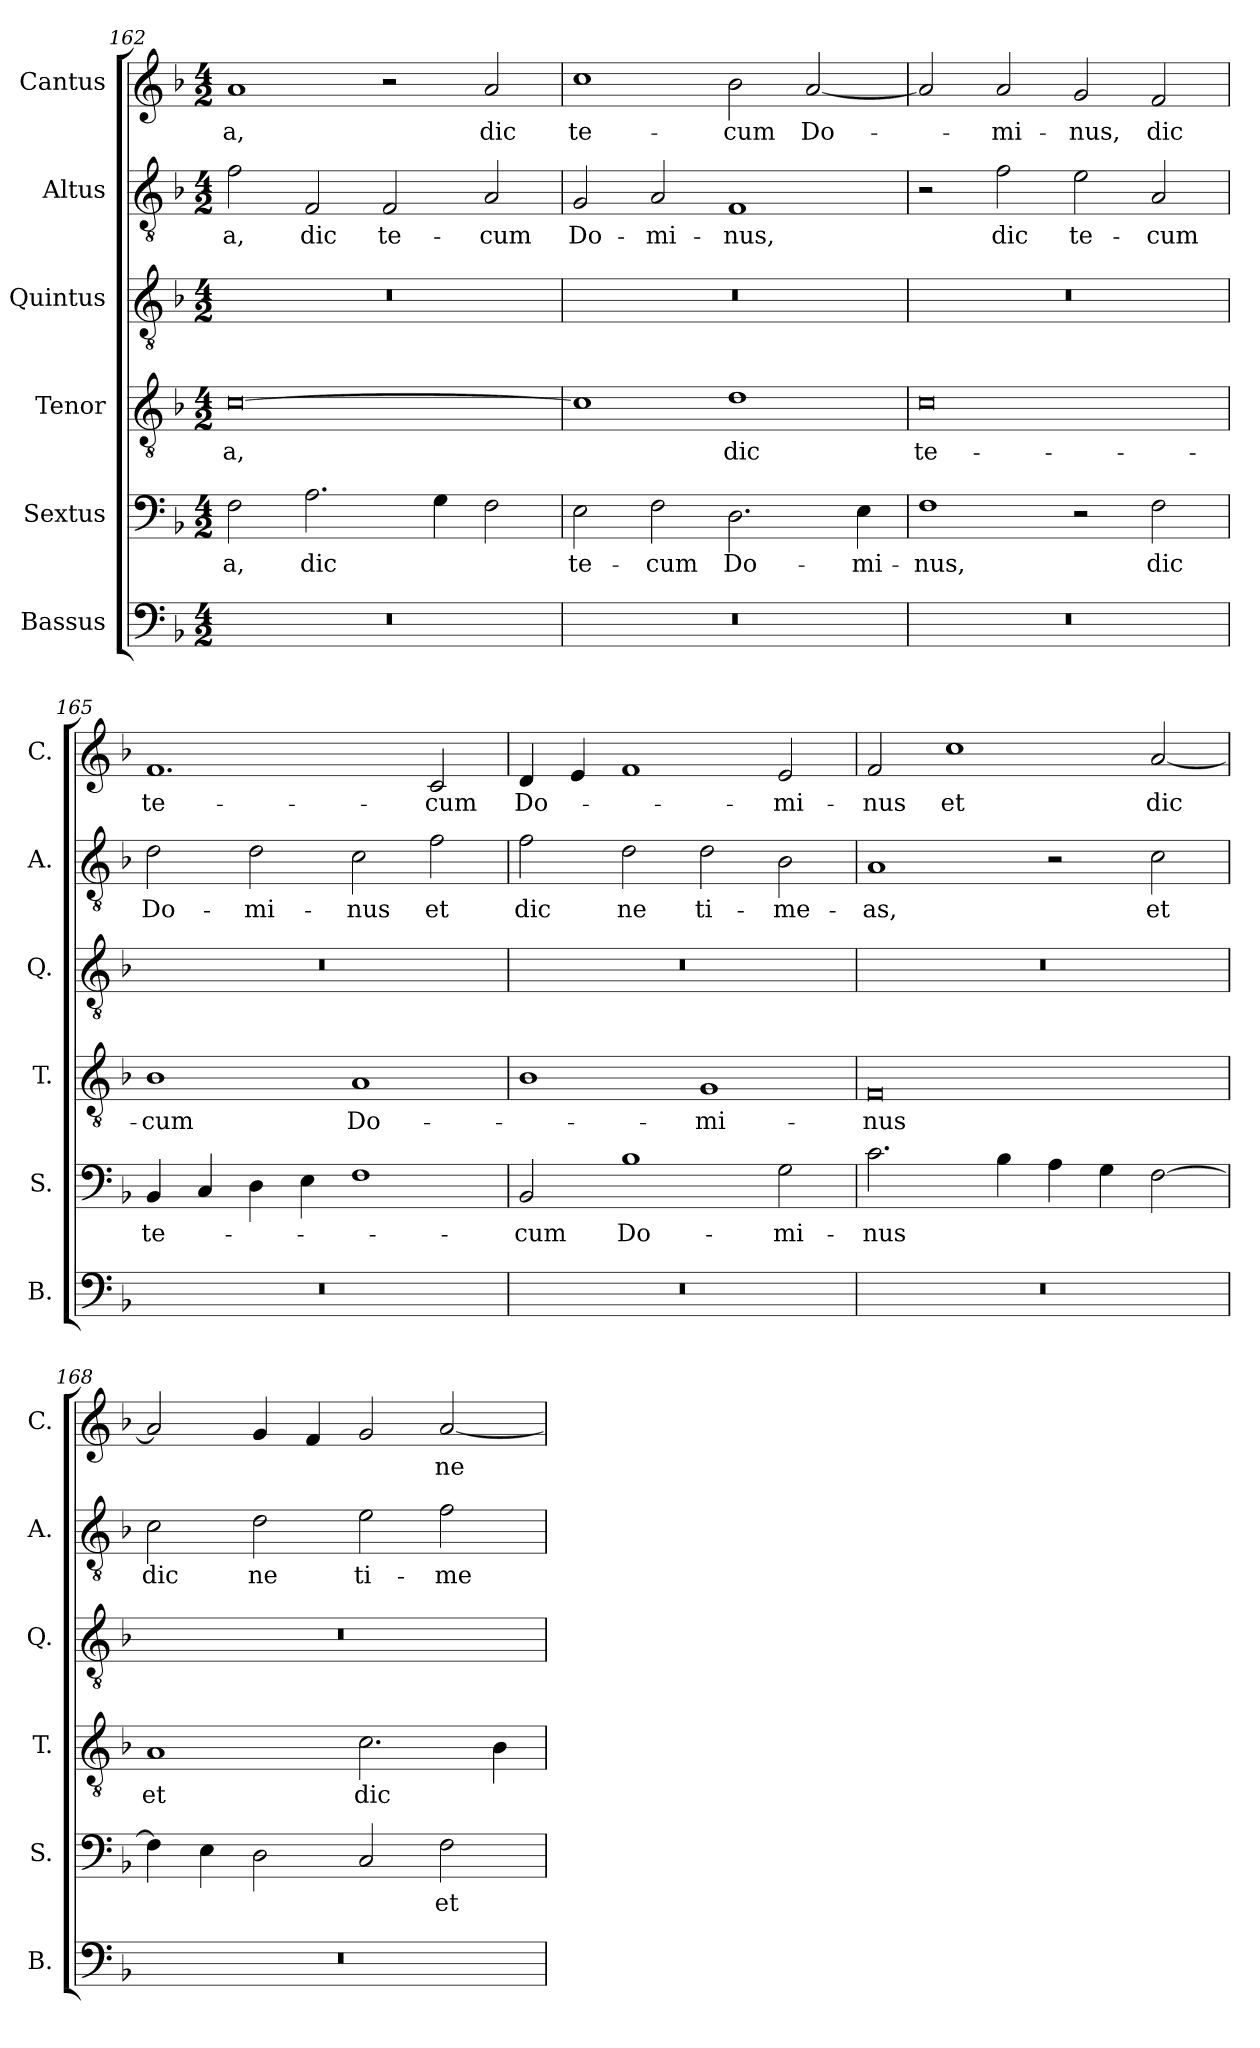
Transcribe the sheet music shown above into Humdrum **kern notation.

**kern	**kern	**text	**kern	**text	**kern	**kern	**text	**kern	**text
*part6	*part5	*part5	*part4	*part4	*part3	*part2	*part2	*part1	*part1
*staff6	*staff5	*staff5	*staff4	*staff4	*staff3	*staff2	*staff2	*staff1	*staff1
*I"Bassus	*I"Sextus	*	*I"Tenor	*	*I"Quintus	*I"Altus	*	*I"Cantus	*
*I'B.	*I'S.	*	*I'T.	*	*I'Q.	*I'A.	*	*I'C.	*
!!LO:LB:g=z
*clefF4	*clefF4	*	*clefGv2	*	*clefGv2	*clefGv2	*	*clefG2	*
*k[b-]	*k[b-]	*	*k[b-]	*	*k[b-]	*k[b-]	*	*k[b-]	*
*F:	*F:	*	*F:	*	*F:	*F:	*	*F:	*
*M4/2	*M4/2	*	*M4/2	*	*M4/2	*M4/2	*	*M4/2	*
=162	=162	=162	=162	=162	=162	=162	=162	=162	=162
!	!	!LO:LY:b	!	!LO:LY:b	!	!	!LO:LY:b	!	!LO:LY:b
0r	2F\	-a,	[0c	-a,	0r	2f\	-a,	1a	-a,
!	!	!LO:LY:b	!	!	!	!	!LO:LY:b	!	!
.	2.A\	dic	.	.	.	2F/	dic	.	.
!	!	!	!	!	!	!	!LO:LY:b	!	!
.	.	.	.	.	.	2F/	te-	2r	.
.	4G\	.	.	.	.	.	.	.	.
!	!	!	!	!	!	!	!LO:LY:b	!	!LO:LY:b
.	2F\	.	.	.	.	2A/	-cum	2a/	dic
=163	=163	=163	=163	=163	=163	=163	=163	=163	=163
!	!	!LO:LY:b	!	!	!	!	!LO:LY:b	!	!LO:LY:b
0r	2E\	te-	1c]	.	0r	2G/	Do-	1cc	te-
!	!	!LO:LY:b	!	!	!	!	!LO:LY:b	!	!
.	2F\	-cum	.	.	.	2A/	-mi-	.	.
!	!	!LO:LY:b	!	!LO:LY:b	!	!	!LO:LY:b	!	!LO:LY:b
.	2.D\	Do-	1d	dic	.	1F	-nus,	2b-\	-cum
!	!	!	!	!	!	!	!	!	!LO:LY:b
.	.	.	.	.	.	.	.	[2a/	Do-
!	!	!LO:LY:b	!	!	!	!	!	!	!
.	4E\	-mi-	.	.	.	.	.	.	.
=164	=164	=164	=164	=164	=164	=164	=164	=164	=164
!	!	!LO:LY:b	!	!LO:LY:b	!	!	!	!	!
0r	1F	-nus,	0c	te-	0r	2r	.	2a/]	.
!	!	!	!	!	!	!	!LO:LY:b	!	!LO:LY:b
.	.	.	.	.	.	2f\	dic	2a/	-mi-
!	!	!	!	!	!	!	!LO:LY:b	!	!LO:LY:b
.	2r	.	.	.	.	2e\	te-	2g/	-nus,
!	!	!LO:LY:b	!	!	!	!	!LO:LY:b	!	!LO:LY:b
.	2F\	dic	.	.	.	2A/	-cum	2f/	dic
=165	=165	=165	=165	=165	=165	=165	=165	=165	=165
!	!	!LO:LY:b	!	!LO:LY:b	!	!	!LO:LY:b	!	!LO:LY:b
0r	4BB-/	te-	1B-	-cum	0r	2d\	Do-	1.f	te-
.	4C/	.	.	.	.	.	.	.	.
!	!	!	!	!	!	!	!LO:LY:b	!	!
.	4D\	.	.	.	.	2d\	-mi-	.	.
.	4E\	.	.	.	.	.	.	.	.
!	!	!	!	!LO:LY:b	!	!	!LO:LY:b	!	!
.	1F	.	1A	Do-	.	2c\	-nus	.	.
!	!	!	!	!	!	!	!LO:LY:b	!	!LO:LY:b
.	.	.	.	.	.	2f\	et	2c/	-cum
=166	=166	=166	=166	=166	=166	=166	=166	=166	=166
!	!	!LO:LY:b	!	!	!	!	!LO:LY:b	!	!LO:LY:b
0r	2BB-/	-cum	1B-	.	0r	2f\	dic	4d/	Do-
.	.	.	.	.	.	.	.	4e/	.
!	!	!LO:LY:b	!	!	!	!	!LO:LY:b	!	!
.	1B-	Do-	.	.	.	2d\	ne	1f	.
!	!	!	!	!LO:LY:b	!	!	!LO:LY:b	!	!
.	.	.	1G	-mi-	.	2d\	ti-	.	.
!	!	!LO:LY:b	!	!	!	!	!LO:LY:b	!	!LO:LY:b
.	2G\	-mi-	.	.	.	2B-\	-me-	2e/	-mi-
=167	=167	=167	=167	=167	=167	=167	=167	=167	=167
!	!	!LO:LY:b	!	!LO:LY:b	!	!	!LO:LY:b	!	!LO:LY:b
0r	2.c\	-nus	0F	-nus	0r	1A	-as,	2f/	-nus
!	!	!	!	!	!	!	!	!	!LO:LY:b
.	.	.	.	.	.	.	.	1cc	et
.	4B-\	.	.	.	.	.	.	.	.
.	4A\	.	.	.	.	2r	.	.	.
.	4G\	.	.	.	.	.	.	.	.
!	!	!	!	!	!	!	!LO:LY:b	!	!LO:LY:b
.	[2F\	.	.	.	.	2c\	et	[2a/	dic
=168	=168	=168	=168	=168	=168	=168	=168	=168	=168
!	!	!	!	!LO:LY:b	!	!	!LO:LY:b	!	!
0r	4F\]	.	1A	et	0r	2c\	dic	2a/]	.
.	4E\	.	.	.	.	.	.	.	.
!	!	!	!	!	!	!	!LO:LY:b	!	!
.	2D\	.	.	.	.	2d\	ne	4g/	.
.	.	.	.	.	.	.	.	4f/	.
!	!	!	!	!LO:LY:b	!	!	!LO:LY:b	!	!
.	2C/	.	2.c\	dic	.	2e\	ti-	2g/	.
!	!	!LO:LY:b	!	!	!	!	!LO:LY:b	!	!LO:LY:b
.	2F\	et	.	.	.	2f\	-me-	[2a/	ne
.	.	.	4B-\	.	.	.	.	.	.
=	=	=	=	=	=	=	=	=	=
*-	*-	*-	*-	*-	*-	*-	*-	*-	*-
